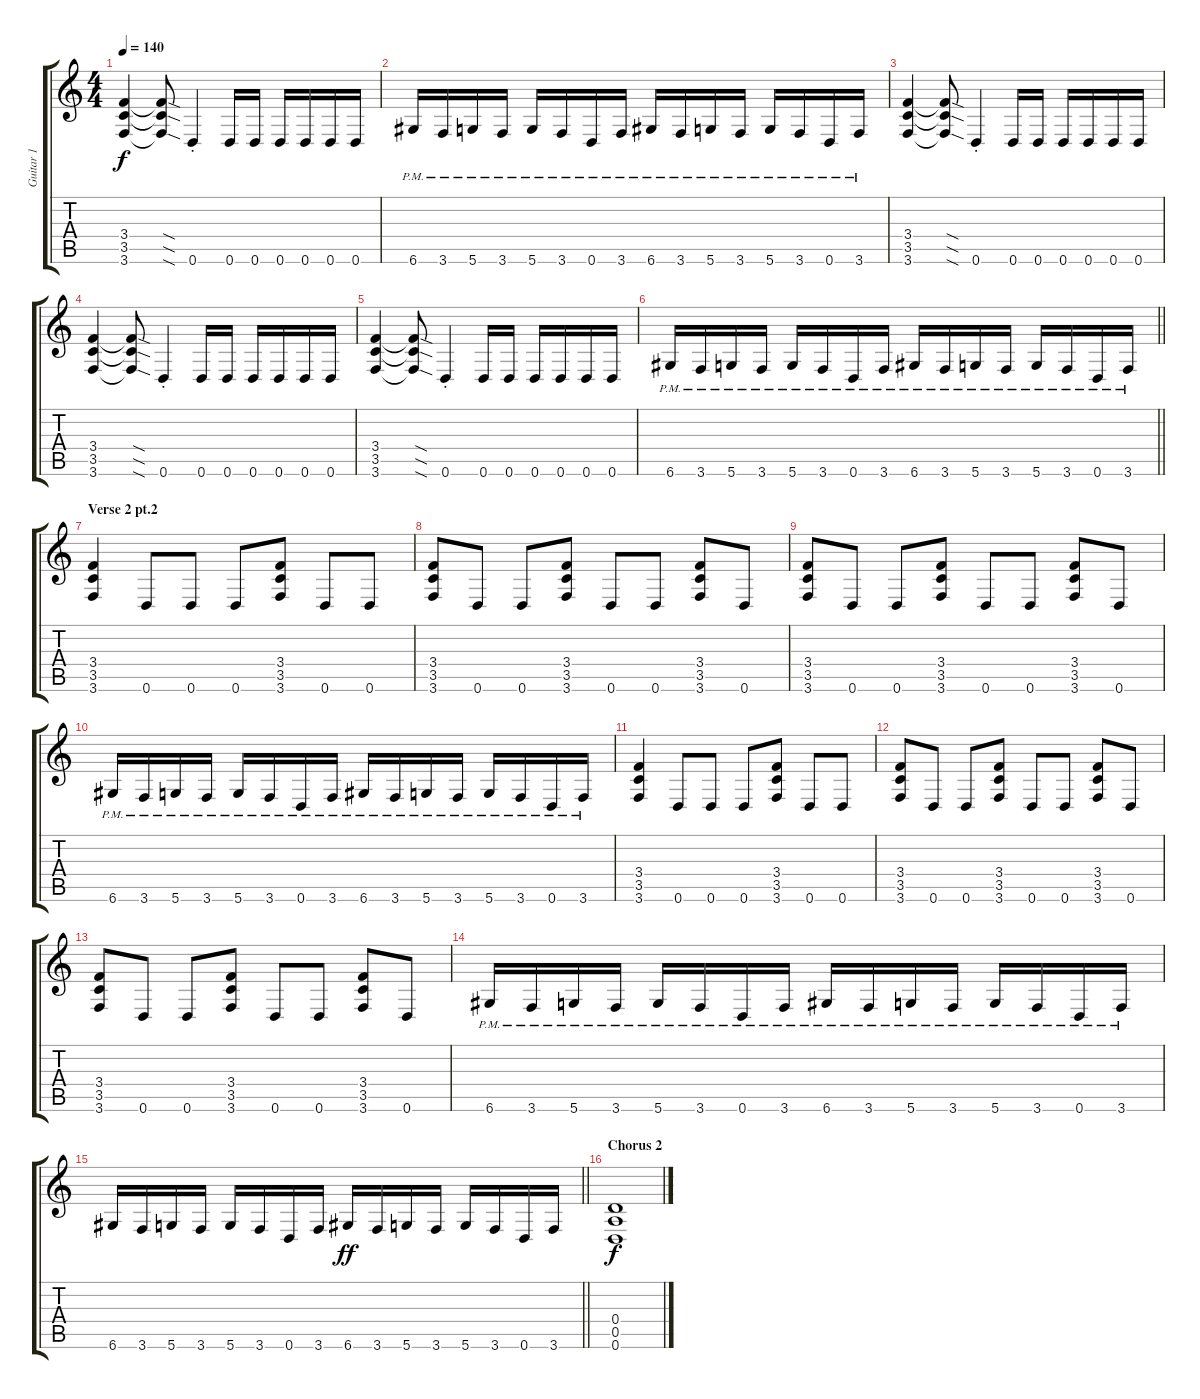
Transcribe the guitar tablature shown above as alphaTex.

\track ("Guitar 1" "Guitar 1") {instrument distortionguitar}
\staff {score tabs}
\tuning (E4 B3 G3 D3 A2 D2) {hide}
\ts (4 4)
\tempo 140
\clef g2
\ks c
(3.4 3.5 3.6).4{dy f} (3.4{sod t} 3.5{sod t} 3.6{sod t}).8 0.6{st}.4 0.6.16 0.6.16 0.6.16 0.6.16 0.6.16 0.6.16 |
6.6{pm}.16 3.6{pm}.16 5.6{pm}.16 3.6{pm}.16 5.6{pm}.16 3.6{pm}.16 0.6{pm}.16 3.6{pm}.16 6.6{pm}.16 3.6{pm}.16 5.6{pm}.16 3.6{pm}.16 5.6{pm}.16 3.6{pm}.16 0.6{pm}.16 3.6{pm}.16 |
(3.4 3.5 3.6).4 (3.4{sod t} 3.5{sod t} 3.6{sod t}).8 0.6{st}.4 0.6.16 0.6.16 0.6.16 0.6.16 0.6.16 0.6.16 |
(3.4 3.5 3.6).4 (3.4{sod t} 3.5{sod t} 3.6{sod t}).8 0.6{st}.4 0.6.16 0.6.16 0.6.16 0.6.16 0.6.16 0.6.16 |
(3.4 3.5 3.6).4 (3.4{sod t} 3.5{sod t} 3.6{sod t}).8 0.6{st}.4 0.6.16 0.6.16 0.6.16 0.6.16 0.6.16 0.6.16 |
\barLineRight lightlight
6.6{pm}.16 3.6{pm}.16 5.6{pm}.16 3.6{pm}.16 5.6{pm}.16 3.6{pm}.16 0.6{pm}.16 3.6{pm}.16 6.6{pm}.16 3.6{pm}.16 5.6{pm}.16 3.6{pm}.16 5.6{pm}.16 3.6{pm}.16 0.6{pm}.16 3.6{pm}.16 |
\section ("" "Verse 2 pt.2")
(3.4 3.5 3.6).4 0.6.8 0.6.8 0.6.8 (3.4 3.5 3.6).8 0.6.8 0.6.8 |
(3.4 3.5 3.6).8 0.6.8 0.6.8 (3.4 3.5 3.6).8 0.6.8 0.6.8 (3.4 3.5 3.6).8 0.6.8 |
(3.4 3.5 3.6).8 0.6.8 0.6.8 (3.4 3.5 3.6).8 0.6.8 0.6.8 (3.4 3.5 3.6).8 0.6.8 |
6.6{pm}.16 3.6{pm}.16 5.6{pm}.16 3.6{pm}.16 5.6{pm}.16 3.6{pm}.16 0.6{pm}.16 3.6{pm}.16 6.6{pm}.16 3.6{pm}.16 5.6{pm}.16 3.6{pm}.16 5.6{pm}.16 3.6{pm}.16 0.6{pm}.16 3.6{pm}.16 |
(3.4 3.5 3.6).4 0.6.8 0.6.8 0.6.8 (3.4 3.5 3.6).8 0.6.8 0.6.8 |
(3.4 3.5 3.6).8 0.6.8 0.6.8 (3.4 3.5 3.6).8 0.6.8 0.6.8 (3.4 3.5 3.6).8 0.6.8 |
(3.4 3.5 3.6).8 0.6.8 0.6.8 (3.4 3.5 3.6).8 0.6.8 0.6.8 (3.4 3.5 3.6).8 0.6.8 |
6.6{pm}.16 3.6{pm}.16 5.6{pm}.16 3.6{pm}.16 5.6{pm}.16 3.6{pm}.16 0.6{pm}.16 3.6{pm}.16 6.6{pm}.16 3.6{pm}.16 5.6{pm}.16 3.6{pm}.16 5.6{pm}.16 3.6{pm}.16 0.6{pm}.16 3.6{pm}.16 |
\barLineRight lightlight
6.6.16 3.6.16 5.6.16 3.6.16 5.6.16 3.6.16 0.6.16 3.6.16 6.6.16{dy ff} 3.6.16 5.6.16 3.6.16 5.6.16 3.6.16 0.6.16 3.6.16 |
\section ("" "Chorus 2")
(0.4 0.5 0.6).1{dy f}
